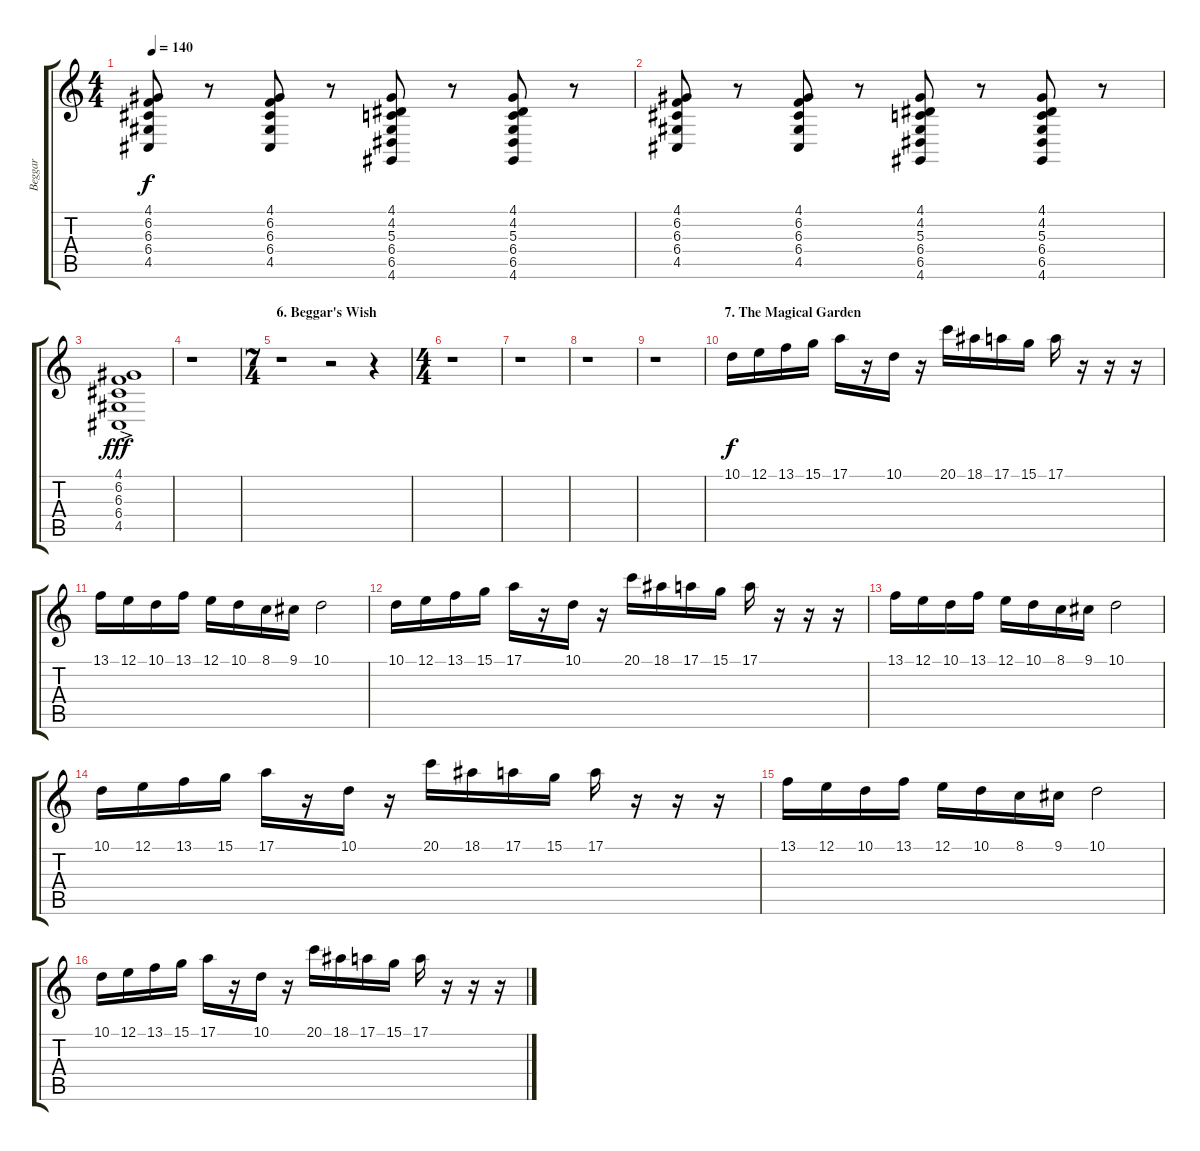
\track ("Beggar" "Beggar") {instrument acousticgrandpiano}
\staff {score tabs}
\tuning (E4 B3 G3 D3 A2 E2) {hide}
\ts (4 4)
\tempo 140
\clef g2
\ks c
(4.1 6.2 6.3 6.4 4.5).8{dy f} r.8 (4.1 6.2 6.3 6.4 4.5).8 r.8 (4.1 4.2 5.3 6.4 6.5 4.6).8 r.8 (4.1 4.2 5.3 6.4 6.5 4.6).8 r.8 |
(4.1 6.2 6.3 6.4 4.5).8 r.8 (4.1 6.2 6.3 6.4 4.5).8 r.8 (4.1 4.2 5.3 6.4 6.5 4.6).8 r.8 (4.1 4.2 5.3 6.4 6.5 4.6).8 r.8 |
(4.1 6.2{ac} 6.3 6.4 4.5).1{dy fff} |
r.1 |
\ts (7 4)
\section ("" "6. Beggar's Wish")
r.1 r.2 r.4 |
\ts (4 4)
r.1 |
r.1 |
r.1 |
r.1 |
\section ("" "7. The Magical Garden")
10.1.16{dy f volume 5} 12.1.16 13.1.16 15.1.16 17.1.16 r.16 10.1.16 r.16 20.1.16 18.1.16 17.1.16 15.1.16 17.1.16 r.16 r.16 r.16 |
13.1.16 12.1.16 10.1.16 13.1.16 12.1.16 10.1.16 8.1.16 9.1.16 10.1.2 |
10.1.16{volume 5} 12.1.16 13.1.16 15.1.16 17.1.16 r.16 10.1.16 r.16 20.1.16 18.1.16 17.1.16 15.1.16 17.1.16 r.16 r.16 r.16 |
13.1.16 12.1.16 10.1.16 13.1.16 12.1.16 10.1.16 8.1.16 9.1.16 10.1.2 |
10.1.16{volume 5} 12.1.16 13.1.16 15.1.16 17.1.16 r.16 10.1.16 r.16 20.1.16 18.1.16 17.1.16 15.1.16 17.1.16 r.16 r.16 r.16 |
13.1.16 12.1.16 10.1.16 13.1.16 12.1.16 10.1.16 8.1.16 9.1.16 10.1.2 |
10.1.16{volume 5} 12.1.16 13.1.16 15.1.16 17.1.16 r.16 10.1.16 r.16 20.1.16 18.1.16 17.1.16 15.1.16 17.1.16 r.16 r.16 r.16
